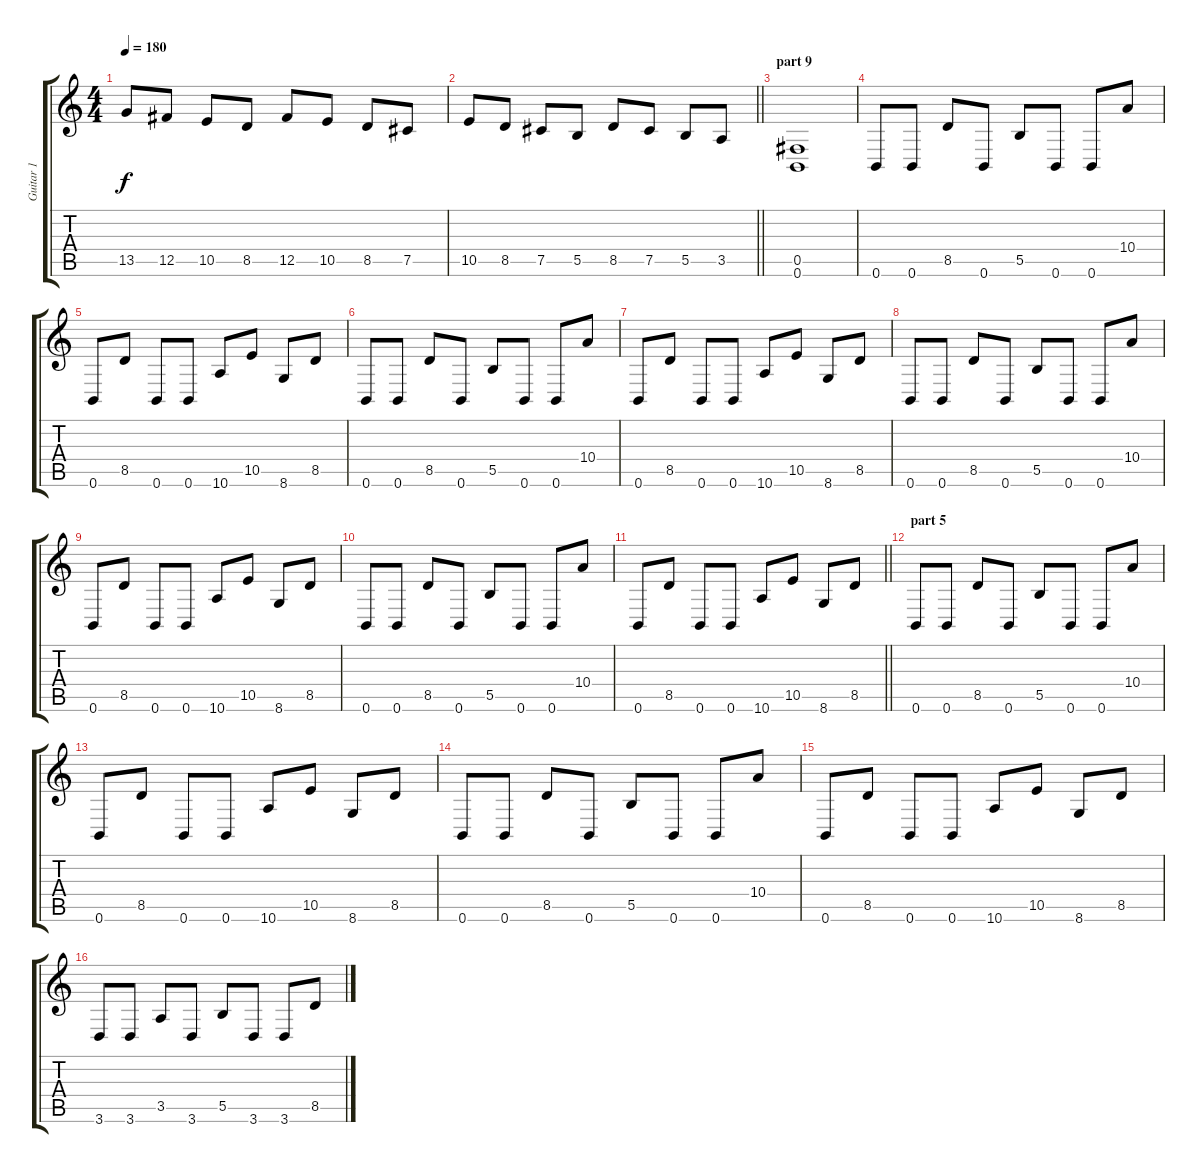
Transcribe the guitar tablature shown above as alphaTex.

\track ("Guitar 1" "Guitar 1") {instrument distortionguitar}
\staff {score tabs}
\tuning (Db4 Ab3 E3 B2 Gb2 B1) {hide}
\ts (4 4)
\tempo 180
\clef g2
\ks c
13.5.8{dy f} 12.5.8 10.5.8 8.5.8 12.5.8 10.5.8 8.5.8 7.5.8 |
\barLineRight lightlight
10.5.8 8.5.8 7.5.8 5.5.8 8.5.8 7.5.8 5.5.8 3.5.8 |
\section ("" "part 9")
(0.5 0.6).1 |
0.6.8 0.6.8 8.5.8 0.6.8 5.5.8 0.6.8 0.6.8 10.4.8 |
0.6.8 8.5.8 0.6.8 0.6.8 10.6.8 10.5.8 8.6.8 8.5.8 |
0.6.8 0.6.8 8.5.8 0.6.8 5.5.8 0.6.8 0.6.8 10.4.8 |
0.6.8 8.5.8 0.6.8 0.6.8 10.6.8 10.5.8 8.6.8 8.5.8 |
0.6.8 0.6.8 8.5.8 0.6.8 5.5.8 0.6.8 0.6.8 10.4.8 |
0.6.8 8.5.8 0.6.8 0.6.8 10.6.8 10.5.8 8.6.8 8.5.8 |
0.6.8 0.6.8 8.5.8 0.6.8 5.5.8 0.6.8 0.6.8 10.4.8 |
\barLineRight lightlight
0.6.8 8.5.8 0.6.8 0.6.8 10.6.8 10.5.8 8.6.8 8.5.8 |
\section ("" "part 5")
0.6.8 0.6.8 8.5.8 0.6.8 5.5.8 0.6.8 0.6.8 10.4.8 |
0.6.8 8.5.8 0.6.8 0.6.8 10.6.8 10.5.8 8.6.8 8.5.8 |
0.6.8 0.6.8 8.5.8 0.6.8 5.5.8 0.6.8 0.6.8 10.4.8 |
0.6.8 8.5.8 0.6.8 0.6.8 10.6.8 10.5.8 8.6.8 8.5.8 |
3.6.8 3.6.8 3.5.8 3.6.8 5.5.8 3.6.8 3.6.8 8.5.8
